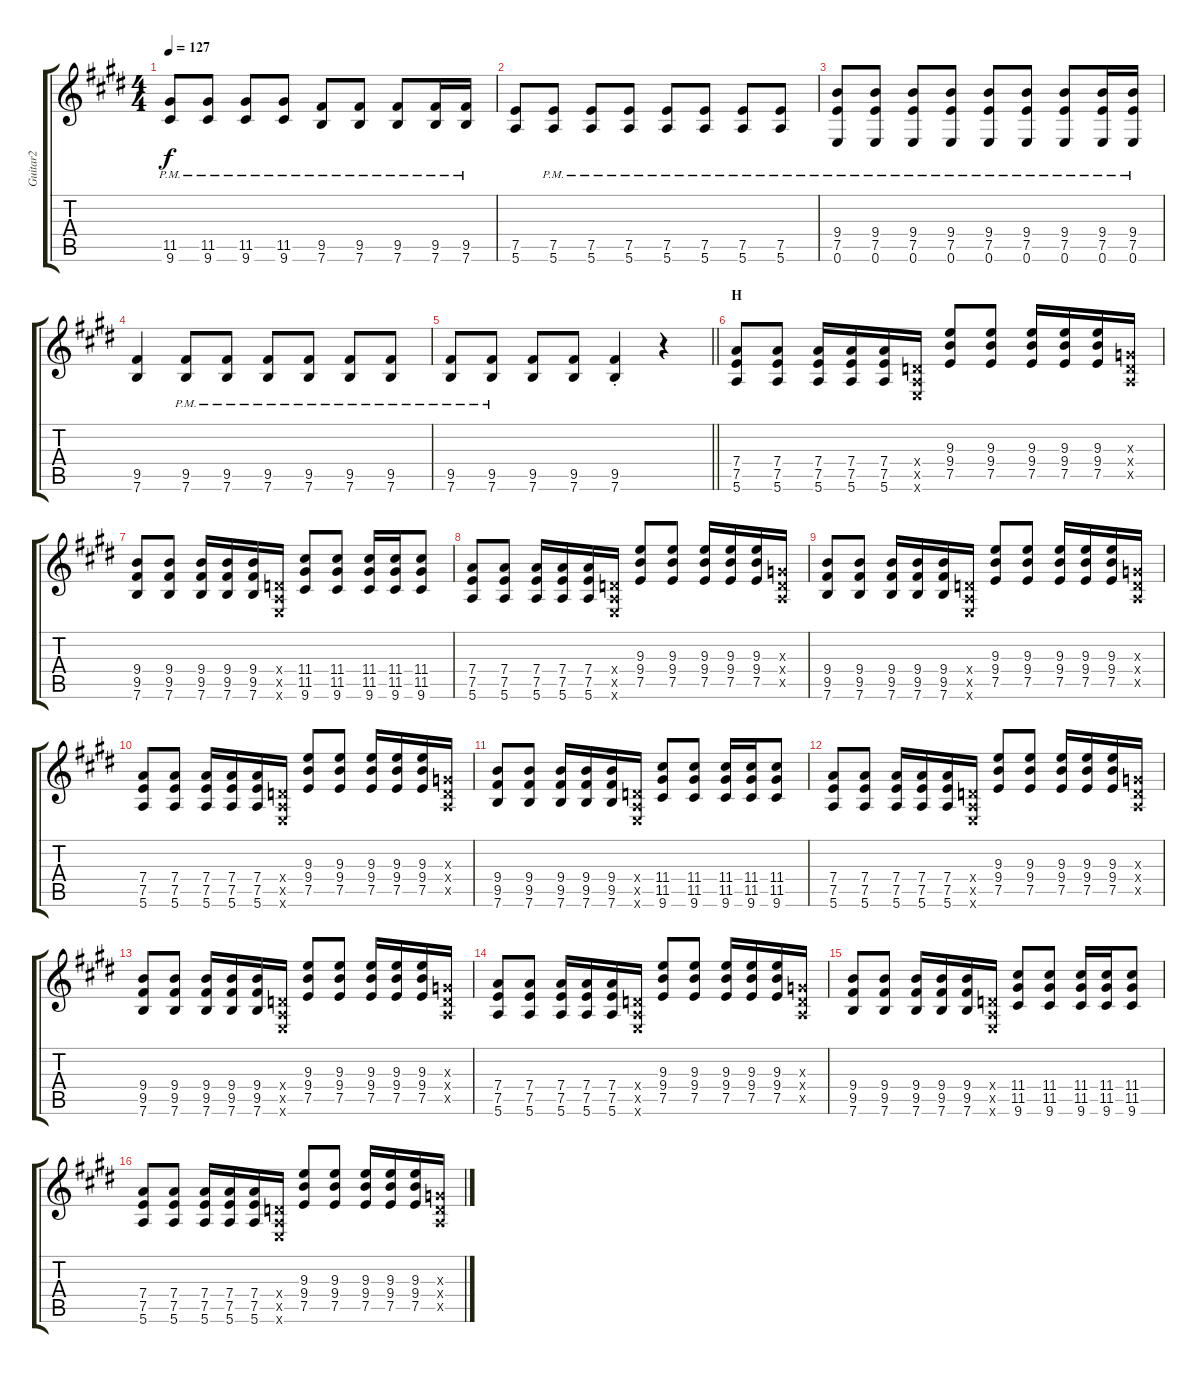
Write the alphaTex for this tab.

\track ("Guitar2" "Guitar2") {instrument overdrivenguitar}
\staff {score tabs}
\tuning (E4 B3 G3 D3 A2 E2) {hide}
\ts (4 4)
\tempo 127
\clef g2
\ks e
(11.5{pm} 9.6{pm}).8{dy f} (11.5{pm} 9.6{pm}).8 (11.5{pm} 9.6{pm}).8 (11.5{pm} 9.6{pm}).8 (9.5{pm} 7.6{pm}).8 (9.5{pm} 7.6{pm}).8 (9.5{pm} 7.6{pm}).8 (9.5{pm} 7.6{pm}).16 (9.5{pm} 7.6{pm}).16 |
(7.5 5.6).8 (7.5{pm} 5.6{pm}).8 (7.5{pm} 5.6{pm}).8 (7.5{pm} 5.6{pm}).8 (7.5{pm} 5.6{pm}).8 (7.5{pm} 5.6{pm}).8 (7.5{pm} 5.6{pm}).8 (7.5{pm} 5.6{pm}).8 |
(9.4{pm} 7.5{pm} 0.6{pm}).8 (9.4{pm} 7.5{pm} 0.6{pm}).8 (9.4{pm} 7.5{pm} 0.6{pm}).8 (9.4{pm} 7.5{pm} 0.6{pm}).8 (9.4{pm} 7.5{pm} 0.6{pm}).8 (9.4{pm} 7.5{pm} 0.6{pm}).8 (9.4{pm} 7.5{pm} 0.6{pm}).8 (9.4{pm} 7.5{pm} 0.6{pm}).16 (9.4{pm} 7.5 0.6).16 |
(9.5 7.6).4 (9.5{pm} 7.6{pm}).8 (9.5{pm} 7.6{pm}).8 (9.5{pm} 7.6{pm}).8 (9.5{pm} 7.6{pm}).8 (9.5{pm} 7.6{pm}).8 (9.5{pm} 7.6{pm}).8 |
\barLineRight lightlight
(9.5{pm} 7.6{pm}).8 (9.5{pm} 7.6{pm}).8 (9.5 7.6).8 (9.5 7.6).8 (9.5{st} 7.6{st}).4 r.4 |
\section ("" "H")
(7.4 7.5 5.6).8 (7.4 7.5 5.6).8 (7.4 7.5 5.6).16 (7.4 7.5 5.6).16 (7.4 7.5 5.6).16 (0.4{x} 0.5{x} 0.6{x}).16 (9.3 9.4 7.5).8 (9.3 9.4 7.5).8 (9.3 9.4 7.5).16 (9.3 9.4 7.5).16 (9.3 9.4 7.5).16 (0.3{x} 0.4{x} 0.5{x}).16 |
(9.4 9.5 7.6).8 (9.4 9.5 7.6).8 (9.4 9.5 7.6).16 (9.4 9.5 7.6).16 (9.4 9.5 7.6).16 (0.4{x} 0.5{x} 0.6{x}).16 (11.4 11.5 9.6).8 (11.4 11.5 9.6).8 (11.4 11.5 9.6).16 (11.4 11.5 9.6).16 (11.4 11.5 9.6).8 |
(7.4 7.5 5.6).8 (7.4 7.5 5.6).8 (7.4 7.5 5.6).16 (7.4 7.5 5.6).16 (7.4 7.5 5.6).16 (0.4{x} 0.5{x} 0.6{x}).16 (9.3 9.4 7.5).8 (9.3 9.4 7.5).8 (9.3 9.4 7.5).16 (9.3 9.4 7.5).16 (9.3 9.4 7.5).16 (0.3{x} 0.4{x} 0.5{x}).16 |
(9.4 9.5 7.6).8 (9.4 9.5 7.6).8 (9.4 9.5 7.6).16 (9.4 9.5 7.6).16 (9.4 9.5 7.6).16 (0.4{x} 0.5{x} 0.6{x}).16 (9.3 9.4 7.5).8 (9.3 9.4 7.5).8 (9.3 9.4 7.5).16 (9.3 9.4 7.5).16 (9.3 9.4 7.5).16 (0.3{x} 0.4{x} 0.5{x}).16 |
(7.4 7.5 5.6).8 (7.4 7.5 5.6).8 (7.4 7.5 5.6).16 (7.4 7.5 5.6).16 (7.4 7.5 5.6).16 (0.4{x} 0.5{x} 0.6{x}).16 (9.3 9.4 7.5).8 (9.3 9.4 7.5).8 (9.3 9.4 7.5).16 (9.3 9.4 7.5).16 (9.3 9.4 7.5).16 (0.3{x} 0.4{x} 0.5{x}).16 |
(9.4 9.5 7.6).8 (9.4 9.5 7.6).8 (9.4 9.5 7.6).16 (9.4 9.5 7.6).16 (9.4 9.5 7.6).16 (0.4{x} 0.5{x} 0.6{x}).16 (11.4 11.5 9.6).8 (11.4 11.5 9.6).8 (11.4 11.5 9.6).16 (11.4 11.5 9.6).16 (11.4 11.5 9.6).8 |
(7.4 7.5 5.6).8 (7.4 7.5 5.6).8 (7.4 7.5 5.6).16 (7.4 7.5 5.6).16 (7.4 7.5 5.6).16 (0.4{x} 0.5{x} 0.6{x}).16 (9.3 9.4 7.5).8 (9.3 9.4 7.5).8 (9.3 9.4 7.5).16 (9.3 9.4 7.5).16 (9.3 9.4 7.5).16 (0.3{x} 0.4{x} 0.5{x}).16 |
(9.4 9.5 7.6).8 (9.4 9.5 7.6).8 (9.4 9.5 7.6).16 (9.4 9.5 7.6).16 (9.4 9.5 7.6).16 (0.4{x} 0.5{x} 0.6{x}).16 (9.3 9.4 7.5).8 (9.3 9.4 7.5).8 (9.3 9.4 7.5).16 (9.3 9.4 7.5).16 (9.3 9.4 7.5).16 (0.3{x} 0.4{x} 0.5{x}).16 |
(7.4 7.5 5.6).8 (7.4 7.5 5.6).8 (7.4 7.5 5.6).16 (7.4 7.5 5.6).16 (7.4 7.5 5.6).16 (0.4{x} 0.5{x} 0.6{x}).16 (9.3 9.4 7.5).8 (9.3 9.4 7.5).8 (9.3 9.4 7.5).16 (9.3 9.4 7.5).16 (9.3 9.4 7.5).16 (0.3{x} 0.4{x} 0.5{x}).16 |
(9.4 9.5 7.6).8 (9.4 9.5 7.6).8 (9.4 9.5 7.6).16 (9.4 9.5 7.6).16 (9.4 9.5 7.6).16 (0.4{x} 0.5{x} 0.6{x}).16 (11.4 11.5 9.6).8 (11.4 11.5 9.6).8 (11.4 11.5 9.6).16 (11.4 11.5 9.6).16 (11.4 11.5 9.6).8 |
(7.4 7.5 5.6).8 (7.4 7.5 5.6).8 (7.4 7.5 5.6).16 (7.4 7.5 5.6).16 (7.4 7.5 5.6).16 (0.4{x} 0.5{x} 0.6{x}).16 (9.3 9.4 7.5).8 (9.3 9.4 7.5).8 (9.3 9.4 7.5).16 (9.3 9.4 7.5).16 (9.3 9.4 7.5).16 (0.3{x} 0.4{x} 0.5{x}).16
